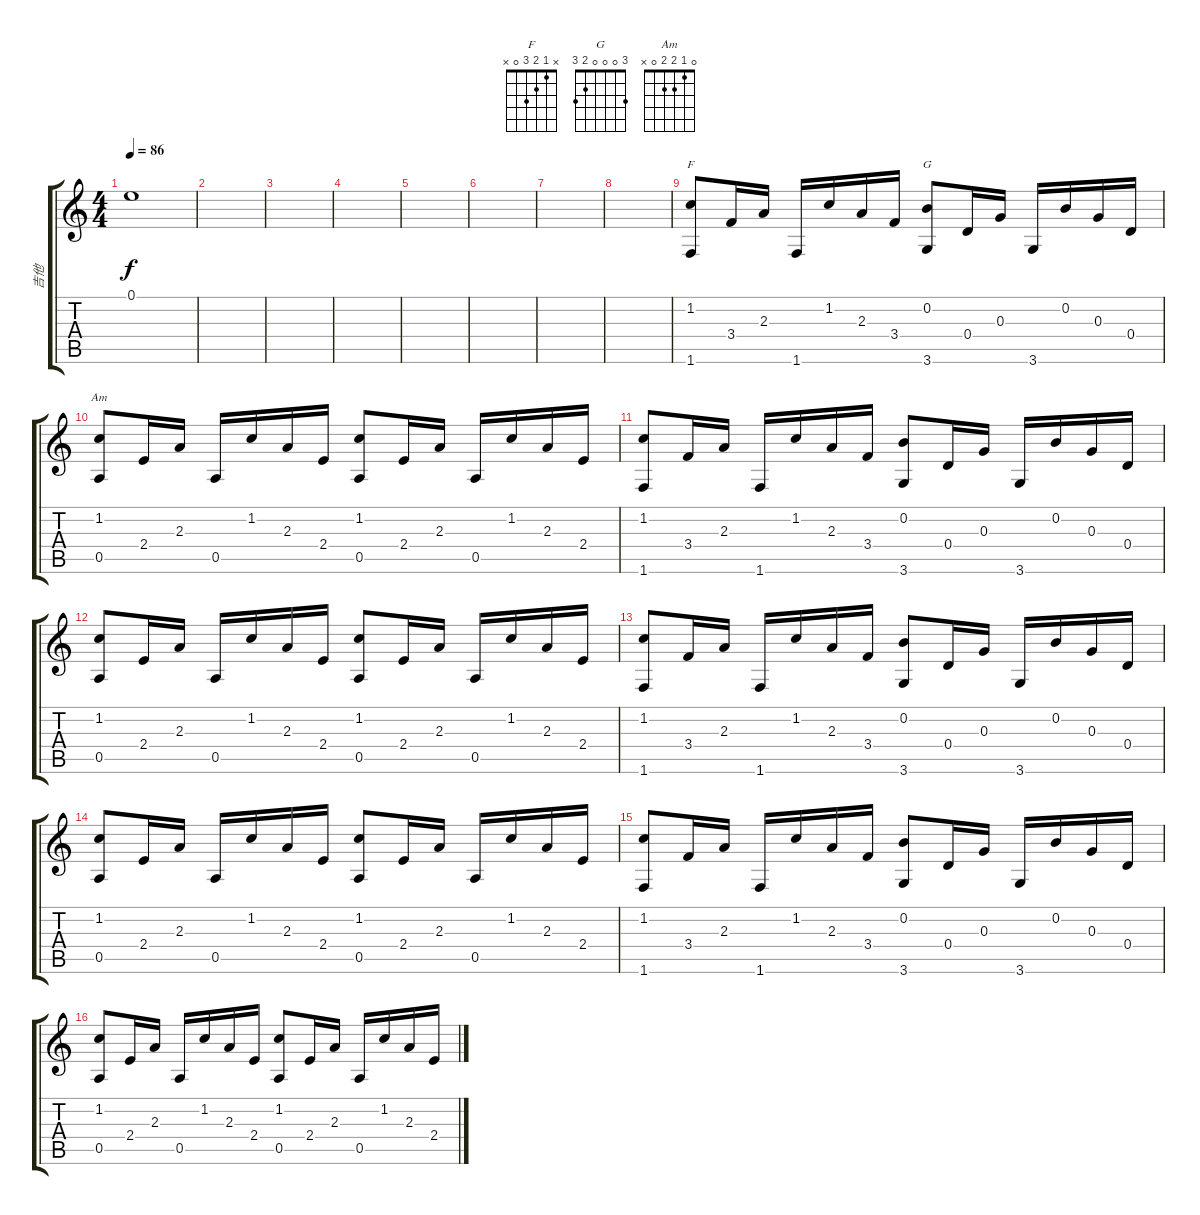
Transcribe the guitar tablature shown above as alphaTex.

\track ("吉他" "吉他") {instrument acousticguitarsteel}
\staff {score tabs}
\tuning (E4 B3 G3 D3 A2 E2) {hide}
\chord ("F" x 1 2 3 0 x)
\chord ("G" 3 0 0 0 2 3)
\chord ("Am" 0 1 2 2 0 x)
\ts (4 4)
\tempo 86
\clef g2
\ks c
0.1{t}.1{dy f} |
|
|
|
|
|
|
|
(1.2 1.6).8{ch "F"} 3.4.16 2.3.16 1.6.16 1.2.16 2.3.16 3.4.16 (0.2 3.6).8{ch "G"} 0.4.16 0.3.16 3.6.16 0.2.16 0.3.16 0.4.16 |
(1.2 0.5).8{ch "Am"} 2.4.16 2.3.16 0.5.16 1.2.16 2.3.16 2.4.16 (1.2 0.5).8 2.4.16 2.3.16 0.5.16 1.2.16 2.3.16 2.4.16 |
(1.2 1.6).8 3.4.16 2.3.16 1.6.16 1.2.16 2.3.16 3.4.16 (0.2 3.6).8 0.4.16 0.3.16 3.6.16 0.2.16 0.3.16 0.4.16 |
(1.2 0.5).8 2.4.16 2.3.16 0.5.16 1.2.16 2.3.16 2.4.16 (1.2 0.5).8 2.4.16 2.3.16 0.5.16 1.2.16 2.3.16 2.4.16 |
(1.2 1.6).8 3.4.16 2.3.16 1.6.16 1.2.16 2.3.16 3.4.16 (0.2 3.6).8 0.4.16 0.3.16 3.6.16 0.2.16 0.3.16 0.4.16 |
(1.2 0.5).8 2.4.16 2.3.16 0.5.16 1.2.16 2.3.16 2.4.16 (1.2 0.5).8 2.4.16 2.3.16 0.5.16 1.2.16 2.3.16 2.4.16 |
(1.2 1.6).8 3.4.16 2.3.16 1.6.16 1.2.16 2.3.16 3.4.16 (0.2 3.6).8 0.4.16 0.3.16 3.6.16 0.2.16 0.3.16 0.4.16 |
(1.2 0.5).8 2.4.16 2.3.16 0.5.16 1.2.16 2.3.16 2.4.16 (1.2 0.5).8 2.4.16 2.3.16 0.5.16 1.2.16 2.3.16 2.4.16
